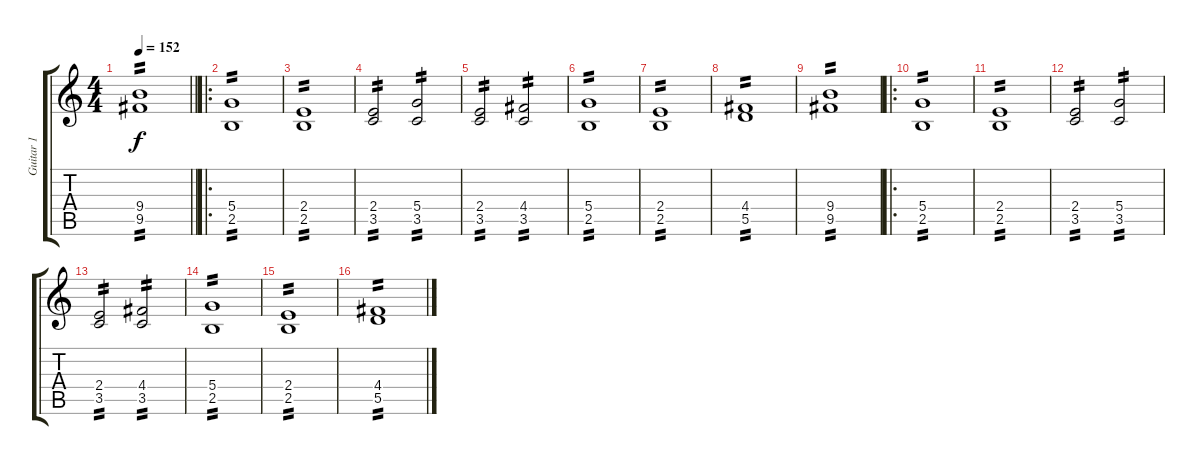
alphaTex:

\track ("Guitar 1" "Guitar 1") {instrument overdrivenguitar}
\staff {score tabs}
\tuning (E4 B3 G3 D3 A2 E2) {hide}
\ts (4 4)
\tempo 152
\clef g2
\barLineRight lightlight
\ks c
(9.4 9.5).1{tp 2 dy f} |
\ro
(5.4 2.5).1{tp 2} |
(2.4 2.5).1{tp 2} |
(2.4 3.5).2{tp 2} (5.4 3.5).2{tp 2} |
(2.4 3.5).2{tp 2} (4.4 3.5).2{tp 2} |
(5.4 2.5).1{tp 2} |
(2.4 2.5).1{tp 2} |
(4.4 5.5).1{tp 2} |
(9.4 9.5).1{tp 2} |
\ro
(5.4 2.5).1{tp 2} |
(2.4 2.5).1{tp 2} |
(2.4 3.5).2{tp 2} (5.4 3.5).2{tp 2} |
(2.4 3.5).2{tp 2} (4.4 3.5).2{tp 2} |
(5.4 2.5).1{tp 2} |
(2.4 2.5).1{tp 2} |
(4.4 5.5).1{tp 2}
